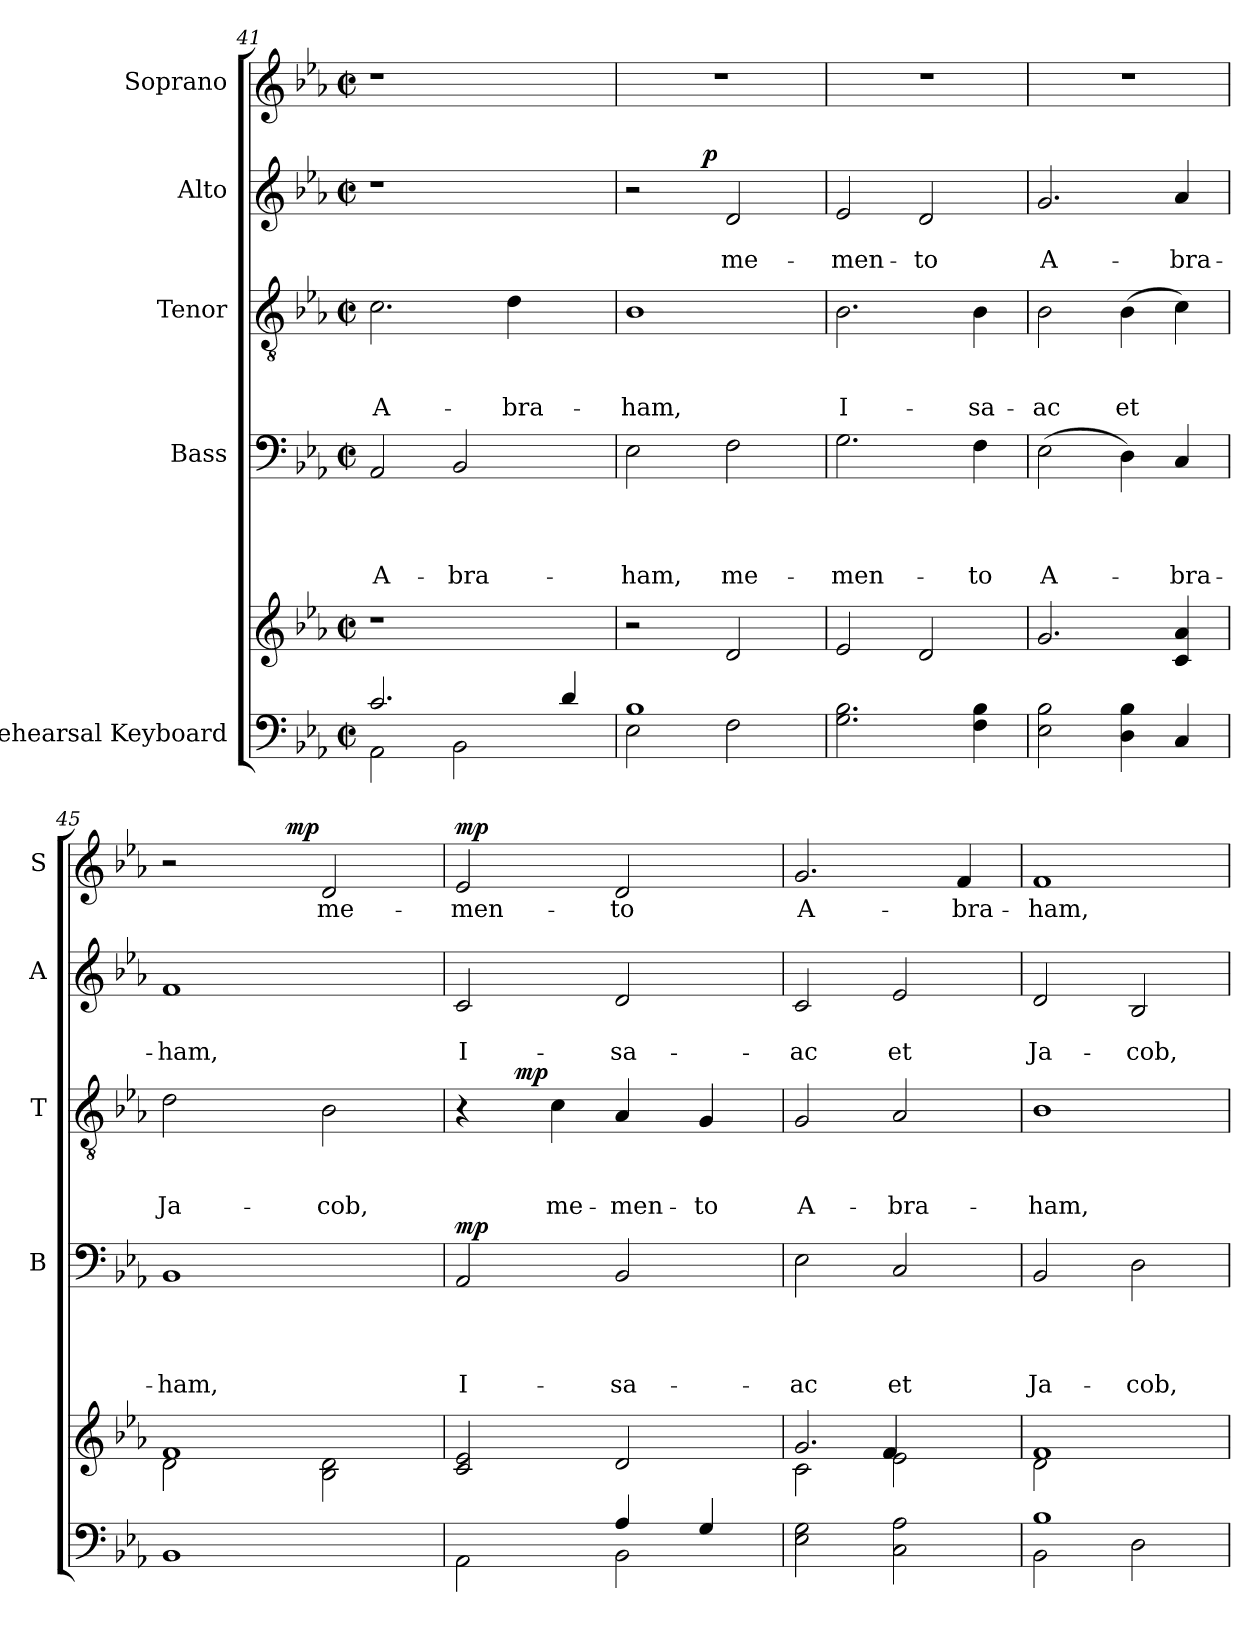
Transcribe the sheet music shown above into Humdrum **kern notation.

**kern	**kern	**kern	**text	**text	**text	**text	**dynam	**kern	**text	**text	**text	**dynam	**kern	**text	**text	**dynam	**kern	**text	**dynam
*part5	*part5	*part4	*part4	*part4	*part4	*part4	*part4	*part3	*part3	*part3	*part3	*part3	*part2	*part2	*part2	*part2	*part1	*part1	*part1
*staff6	*staff5	*staff4	*staff4	*staff4	*staff4	*staff4	*staff4	*staff3	*staff3	*staff3	*staff3	*staff3	*staff2	*staff2	*staff2	*staff2	*staff1	*staff1	*staff1
*I"Rehearsal Keyboard	*	*I"Bass	*	*	*	*	*	*I"Tenor	*	*	*	*	*I"Alto	*	*	*	*I"Soprano	*	*
*	*	*I'B	*	*	*	*	*	*I'T	*	*	*	*	*I'A	*	*	*	*I'S	*	*
*clefF4	*clefG2	*clefF4	*	*	*	*	*	*clefGv2	*	*	*	*	*clefG2	*	*	*	*clefG2	*	*
*k[b-e-a-]	*k[b-e-a-]	*k[b-e-a-]	*	*	*	*	*	*k[b-e-a-]	*	*	*	*	*k[b-e-a-]	*	*	*	*k[b-e-a-]	*	*
*E-:	*E-:	*E-:	*	*	*	*	*	*E-:	*	*	*	*	*E-:	*	*	*	*E-:	*	*
*M2/2	*M2/2	*M2/2	*	*	*	*	*	*M2/2	*	*	*	*	*M2/2	*	*	*	*M2/2	*	*
*met(c|)	*met(c|)	*met(c|)	*	*	*	*	*	*met(c|)	*	*	*	*	*met(c|)	*	*	*	*met(c|)	*	*
=41	=41	=41	=41	=41	=41	=41	=41	=41	=41	=41	=41	=41	=41	=41	=41	=41	=41	=41	=41
*^	*	*	*	*	*	*	*	*	*	*	*	*	*	*	*	*	*	*	*
!	!	!	!	!	!	!	!LO:LY:b	!	!	!	!	!LO:LY:b	!	!	!	!	!	!	!	!
2.c/	2AA-\	1r	2AA-/	.	.	.	A-	.	2.c\	.	.	A-	.	1r	.	.	.	1r	.	.
!	!	!	!	!	!	!	!LO:LY:b	!	!	!	!	!	!	!	!	!	!	!	!	!
.	2BB-\	.	2BB-/	.	.	.	-bra-	.	.	.	.	.	.	.	.	.	.	.	.	.
!	!	!	!	!	!	!	!	!	!	!	!	!LO:LY:b	!	!	!	!	!	!	!	!
2ryy	.	.	.	.	.	.	.	.	4d\	.	.	-bra-	.	.	.	.	.	.	.	.
.	4d/	4ryy	4ryy	.	.	.	.	.	4ryy	.	.	.	.	4ryy	.	.	.	4ryy	.	.
=42	=42	=42	=42	=42	=42	=42	=42	=42	=42	=42	=42	=42	=42	=42	=42	=42	=42	=42	=42	=42
!	!	!	!	!	!	!	!LO:LY:b	!	!	!	!	!LO:LY:b	!	!	!	!	!	!	!	!
*	*	*	*	*	*	*	*	*	*	*	*	*	*	*^	*	*	*	*	*	*
1B-	2E-\	2r	2E-\	.	.	.	-ham,	.	1B-	.	.	-ham,	.	2r	4..ryy	.	.	.	1r	.	.
!	!	!	!	!	!	!	!	!	!	!	!	!	!	!	!	!	!	!LO:DY:a	!	!	!
.	.	.	.	.	.	.	.	.	.	.	.	.	.	.	2ryy	.	.	p	.	.	.
!	!	!	!	!	!	!	!LO:LY:b	!	!	!	!	!	!	!	!	!	!LO:LY:b	!	!	!	!
.	2F\	2d/	2F\	.	.	.	me-	.	.	.	.	.	.	2d/	.	.	me-	.	.	.	.
.	.	.	.	.	.	.	.	.	.	.	.	.	.	.	16ryy	.	.	.	.	.	.
=43	=43	=43	=43	=43	=43	=43	=43	=43	=43	=43	=43	=43	=43	=43	=43	=43	=43	=43	=43	=43	=43
!	!	!	!	!	!	!	!LO:LY:b	!	!	!	!	!LO:LY:b	!	!	!	!	!LO:LY:b	!	!	!	!
*v	*v	*	*	*	*	*	*	*	*	*	*	*	*	*v	*v	*	*	*	*	*	*
2.G\ 2.B-\	2e-/	2.G\	.	.	.	-men-	.	2.B-\	.	.	I-	.	2e-/	.	-men-	.	1r	.	.
!	!	!	!	!	!	!	!	!	!	!	!	!	!	!	!LO:LY:b	!	!	!	!
.	2d/	.	.	.	.	.	.	.	.	.	.	.	2d/	.	-to	.	.	.	.
!	!	!	!	!	!	!LO:LY:b	!	!	!	!	!LO:LY:b	!	!	!	!	!	!	!	!
4F\ 4B-\	.	4F\	.	.	.	-to	.	4B-\	.	.	-sa-	.	.	.	.	.	.	.	.
!!LO:PB:g=z
=44	=44	=44	=44	=44	=44	=44	=44	=44	=44	=44	=44	=44	=44	=44	=44	=44	=44	=44	=44
!	!	!	!	!	!	!LO:LY:b	!	!	!	!	!LO:LY:b	!	!	!	!LO:LY:b	!	!	!	!
2E-\ 2B-\	2.g/	(>2E-\	.	.	.	A-	.	2B-\	.	.	-ac	.	2.g/	.	A-	.	1r	.	.
!	!	!	!	!	!	!	!	!	!	!	!LO:LY:b	!	!	!	!	!	!	!	!
4D\ 4B-\	.	4D\)	.	.	.	.	.	(>4B-\	.	.	et	.	.	.	.	.	.	.	.
!	!	!	!	!	!	!LO:LY:b	!	!	!	!	!	!	!	!	!LO:LY:b	!	!	!	!
4C/	4c/ 4a-/	4C/	.	.	.	-bra-	.	4c\)	.	.	.	.	4a-/	.	-bra-	.	.	.	.
=45	=45	=45	=45	=45	=45	=45	=45	=45	=45	=45	=45	=45	=45	=45	=45	=45	=45	=45	=45
*	*^	*	*	*	*	*	*	*	*	*	*	*	*	*	*	*	*	*	*
!	!	!	!	!	!	!	!LO:LY:b	!	!	!	!	!LO:LY:b	!	!	!	!LO:LY:b	!	!	!	!
*	*	*	*	*	*	*	*	*	*	*	*	*	*	*	*	*	*	*^	*	*
1BB-	1f	2d\	1BB-	.	.	.	-ham,	.	2d\	.	.	Ja-	.	1f	.	-ham,	.	2r	4ryy	.	.
.	.	.	.	.	.	.	.	.	.	.	.	.	.	.	.	.	.	.	8ryy	.	.
.	.	.	.	.	.	.	.	.	.	.	.	.	.	.	.	.	.	.	32ryy	.	.
!	!	!	!	!	!	!	!	!	!	!	!	!	!	!	!	!	!	!	!	!	!LO:DY:a
.	.	.	.	.	.	.	.	.	.	.	.	.	.	.	.	.	.	.	2ryy	.	mp
!	!	!	!	!	!	!	!	!	!	!	!	!LO:LY:b	!	!	!	!	!	!	!	!LO:LY:b	!
.	.	2B-\ 2d\	.	.	.	.	.	.	2B-\	.	.	-cob,	.	.	.	.	.	2d/	.	me-	.
.	.	.	.	.	.	.	.	.	.	.	.	.	.	.	.	.	.	.	16.ryy	.	.
=46	=46	=46	=46	=46	=46	=46	=46	=46	=46	=46	=46	=46	=46	=46	=46	=46	=46	=46	=46	=46	=46
*^	*	*	*	*	*	*	*	*	*	*	*	*	*	*	*	*	*	*	*	*	*
!	!	!	!	!	!	!	!	!LO:LY:b	!LO:DY:a	!	!	!	!	!	!	!	!LO:LY:b	!	!	!	!LO:LY:b	!LO:DY:b
*	*	*v	*v	*	*	*	*	*	*	*^	*	*	*	*	*	*	*	*	*v	*v	*	*
2ryy	2AA-\	2c/ 2e-/	2AA-/	.	.	.	I-	mp	4r	8ryy	.	.	.	.	2c/	.	I-	.	2e-/	-men-	mp
.	.	.	.	.	.	.	.	.	.	32ryy	.	.	.	.	.	.	.	.	.	.	.
!	!	!	!	!	!	!	!	!	!	!	!	!	!	!LO:DY:a	!	!	!	!	!	!	!
.	.	.	.	.	.	.	.	.	.	2ryy	.	.	.	mp	.	.	.	.	.	.	.
!	!	!	!	!	!	!	!	!	!	!	!	!	!LO:LY:b	!	!	!	!	!	!	!	!
.	.	.	.	.	.	.	.	.	4c\	.	.	.	me-	.	.	.	.	.	.	.	.
!	!	!	!	!	!	!	!LO:LY:b	!	!	!	!	!	!LO:LY:b	!	!	!	!LO:LY:b	!	!	!LO:LY:b	!
4A-/	2BB-\	2d/	2BB-/	.	.	.	-sa-	.	4A-/	.	.	.	-men-	.	2d/	.	-sa-	.	2d/	-to	.
.	.	.	.	.	.	.	.	.	.	4ryy	.	.	.	.	.	.	.	.	.	.	.
!	!	!	!	!	!	!	!	!	!	!	!	!	!LO:LY:b:rj	!	!	!	!	!	!	!	!
4G/	.	.	.	.	.	.	.	.	4G/	.	.	.	-to	.	.	.	.	.	.	.	.
.	.	.	.	.	.	.	.	.	.	16.ryy	.	.	.	.	.	.	.	.	.	.	.
=47	=47	=47	=47	=47	=47	=47	=47	=47	=47	=47	=47	=47	=47	=47	=47	=47	=47	=47	=47	=47	=47
*	*	*^	*	*	*	*	*	*	*	*	*	*	*	*	*	*	*	*	*	*	*
*	*	*	*^	*	*	*	*	*	*	*	*	*	*	*	*	*	*	*	*	*	*	*
!	!	!	!	!	!	!	!	!	!LO:LY:b	!	!	!	!	!	!LO:LY:b	!	!	!	!LO:LY:b	!	!	!LO:LY:b	!
*v	*v	*	*	*	*	*	*	*	*	*	*v	*v	*	*	*	*	*	*	*	*	*	*	*
2E-\ 2G\	2c\	2.g/	2ryy	2E-\	.	.	.	-ac	.	2G/	.	.	A-	.	2c/	.	-ac	.	2.g/	A-	.
!	!	!	!	!	!	!	!	!LO:LY:b	!	!	!	!	!LO:LY:b	!	!	!	!LO:LY:b	!	!	!	!
2C\ 2A-\	2e-\	.	4f/	2C/	.	.	.	et	.	2A-/	.	.	-bra-	.	2e-/	.	et	.	.	.	.
!	!	!	!	!	!	!	!	!	!	!	!	!	!	!	!	!	!	!	!	!LO:LY:b	!
.	.	4ryy	4ryy	.	.	.	.	.	.	.	.	.	.	.	.	.	.	.	4f/	-bra-	.
=48	=48	=48	=48	=48	=48	=48	=48	=48	=48	=48	=48	=48	=48	=48	=48	=48	=48	=48	=48	=48	=48
*^	*	*	*	*	*	*	*	*	*	*	*	*	*	*	*	*	*	*	*	*	*
!	!	!	!	!	!	!	!	!	!LO:LY:b	!	!	!	!	!LO:LY:b	!	!	!	!LO:LY:b	!	!	!LO:LY:b	!
*	*	*	*v	*v	*	*	*	*	*	*	*	*	*	*	*	*	*	*	*	*	*	*
1B-	2BB-\	1f	2d\	2BB-/	.	.	.	Ja-	.	1B-	.	.	-ham,	.	2d/	.	Ja-	.	1f	-ham,	.
!	!	!	!	!	!	!	!	!LO:LY:b	!	!	!	!	!	!	!	!	!LO:LY:b	!	!	!	!
.	2D\	.	2ryy	2D\	.	.	.	-cob,	.	.	.	.	.	.	2B-/	.	-cob,	.	.	.	.
*v	*v	*	*	*	*	*	*	*	*	*	*	*	*	*	*	*	*	*	*	*	*
*	*v	*v	*	*	*	*	*	*	*	*	*	*	*	*	*	*	*	*	*	*
=	=	=	=	=	=	=	=	=	=	=	=	=	=	=	=	=	=	=	=
*-	*-	*-	*-	*-	*-	*-	*-	*-	*-	*-	*-	*-	*-	*-	*-	*-	*-	*-	*-
